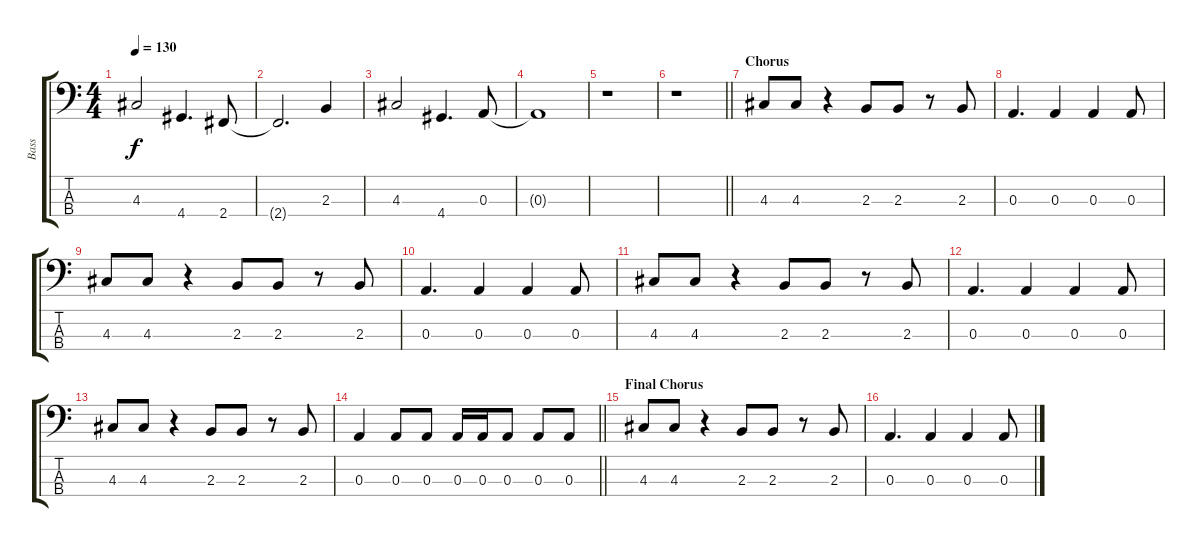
\track ("Bass" "Bass") {instrument electricbassfinger}
\staff {score tabs}
\tuning (G2 D2 A1 E1) {hide}
\ts (4 4)
\tempo 130
\clef f4
\ks c
4.3.2{dy f} 4.4.4{d} 2.4.8 |
2.4{t}.2{d} 2.3.4 |
4.3.2 4.4.4{d} 0.3.8 |
0.3{t}.1 |
r.1 |
\barLineRight lightlight
r.1 |
\section ("" "Chorus")
4.3.8 4.3.8 r.4 2.3.8 2.3.8 r.8 2.3.8 |
0.3.4{d} 0.3.4 0.3.4 0.3.8 |
4.3.8 4.3.8 r.4 2.3.8 2.3.8 r.8 2.3.8 |
0.3.4{d} 0.3.4 0.3.4 0.3.8 |
4.3.8 4.3.8 r.4 2.3.8 2.3.8 r.8 2.3.8 |
0.3.4{d} 0.3.4 0.3.4 0.3.8 |
4.3.8 4.3.8 r.4 2.3.8 2.3.8 r.8 2.3.8 |
\barLineRight lightlight
0.3.4 0.3.8 0.3.8 0.3.16 0.3.16 0.3.8 0.3.8 0.3.8 |
\section ("" "Final Chorus")
4.3.8 4.3.8 r.4 2.3.8 2.3.8 r.8 2.3.8 |
0.3.4{d} 0.3.4 0.3.4 0.3.8
